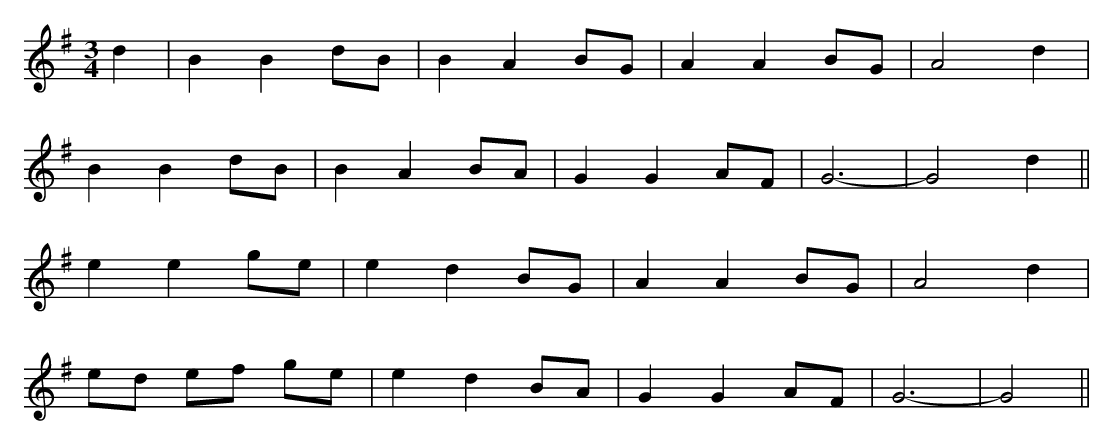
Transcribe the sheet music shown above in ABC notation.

X:1
M:3/4
K:G
d2|B2 B2 dB|B2 A2 BG|A2 A2 BG|A4 d2|
B2 B2 dB|B2 A2 BA|G2 G2 AF|G6-|G4 d2||
e2 e2 ge|e2 d2 BG|A2 A2 BG|A4 d2|
ed ef ge|e2 d2 BA|G2 G2 AF|G6-|G4||
